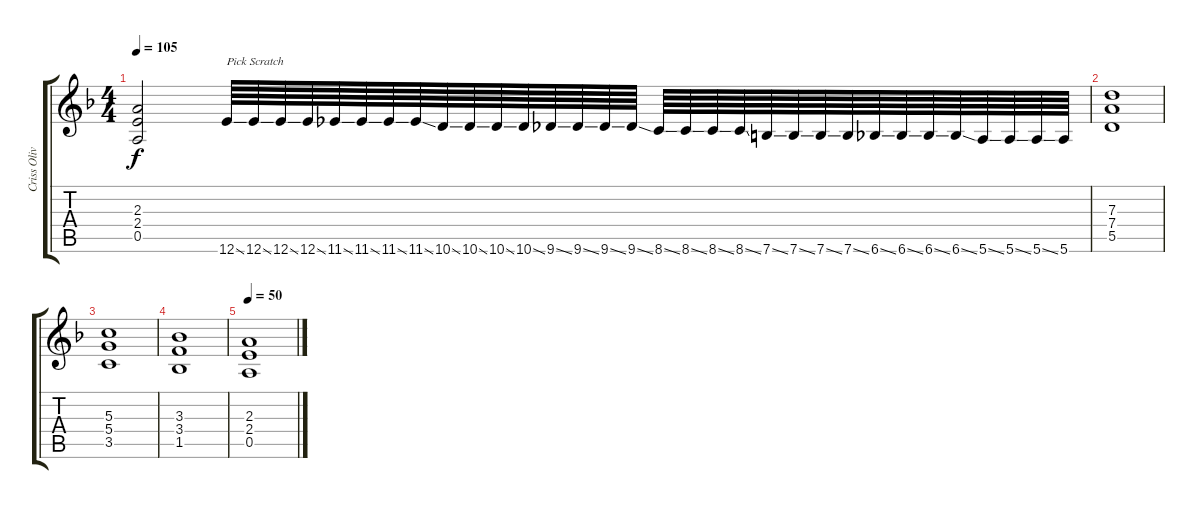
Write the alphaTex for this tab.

\track ("Criss Oliva" "Criss Oliv") {instrument distortionguitar}
\staff {score tabs}
\tuning (E4 B3 G3 D3 A2 E2) {hide}
\ts (4 4)
\tempo 105
\clef g2
\ks f
(2.3 2.4 0.5).2{dy f} 12.6{ss}.64{txt "Pick Scratch" instrument guitarfretnoise} 12.6{ss}.64 12.6{ss}.64 12.6{ss}.64 11.6{ss}.64 11.6{ss}.64 11.6{ss}.64 11.6{ss}.64 10.6{ss}.64 10.6{ss}.64 10.6{ss}.64 10.6{ss}.64 9.6{ss}.64 9.6{ss}.64 9.6{ss}.64 9.6{ss}.64 8.6{ss}.64 8.6{ss}.64 8.6{ss}.64 8.6{ss}.64 7.6{ss}.64 7.6{ss}.64 7.6{ss}.64 7.6{ss}.64 6.6{ss}.64 6.6{ss}.64 6.6{ss}.64 6.6{ss}.64 5.6{ss}.64 5.6{ss}.64 5.6{ss}.64 5.6.64 |
(7.3 7.4 5.5).1{instrument distortionguitar} |
(5.3 5.4 3.5).1 |
(3.3 3.4 1.5).1 |
\tempo 50
(2.3 2.4 0.5).1
